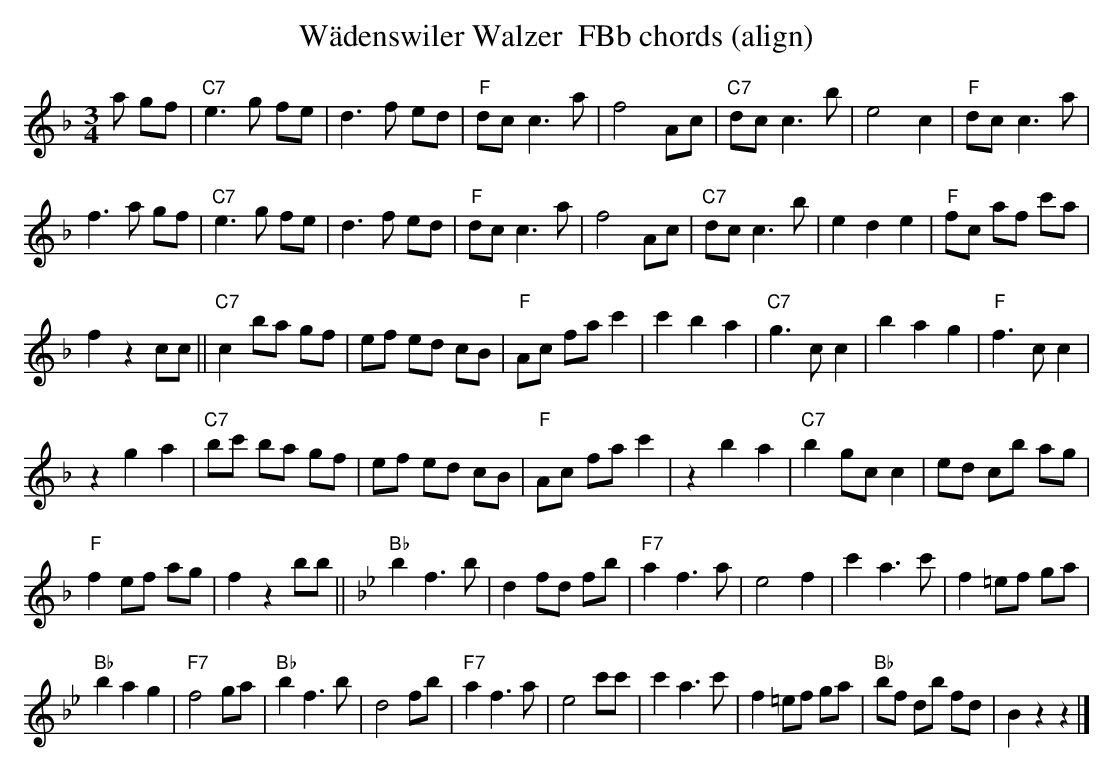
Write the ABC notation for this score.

X:1
T: W\"adenswiler Walzer  FBb chords (align)
M:3/4
L:1/8
K:F %%MIDI gchordon
a gf | "C7"e3g fe | d3f ed | "F"dcc3a | f4Ac | "C7"dcc3b | e4c2 | "F"dcc3a |
f3a gf | "C7"e3g fe | d3f ed | "F"dcc3a | f4Ac | "C7"dcc3b | e2d2e2 | "F"fc af c'a |
f2z2cc || "C7"c2ba gf | ef ed cB | "F"Ac fa c'2 | c'2b2a2 | "C7"g3cc2 | b2a2g2 | "F"f3cc2 |
z2g2a2 | "C7"bc' ba gf | ef ed cB | "F"Ac fa c'2 | z2b2a2 |  "C7"b2gcc2 | ed cb ag |
 "F"f2ef ag |  \
 f2z2bb || [K:Bb]  "Bb"b2f3b | d2fd fb | "F7"a2f3a | e4f2 | c'2a3c' | f2=ef ga |
 "Bb"b2a2g2 | \
"F7"f4ga | "Bb"b2f3b | d4fb | "F7"a2f3a | e4c'c' | c'2a3c' | f2=ef ga | "Bb"bf db fd | B2z2z2 |]
